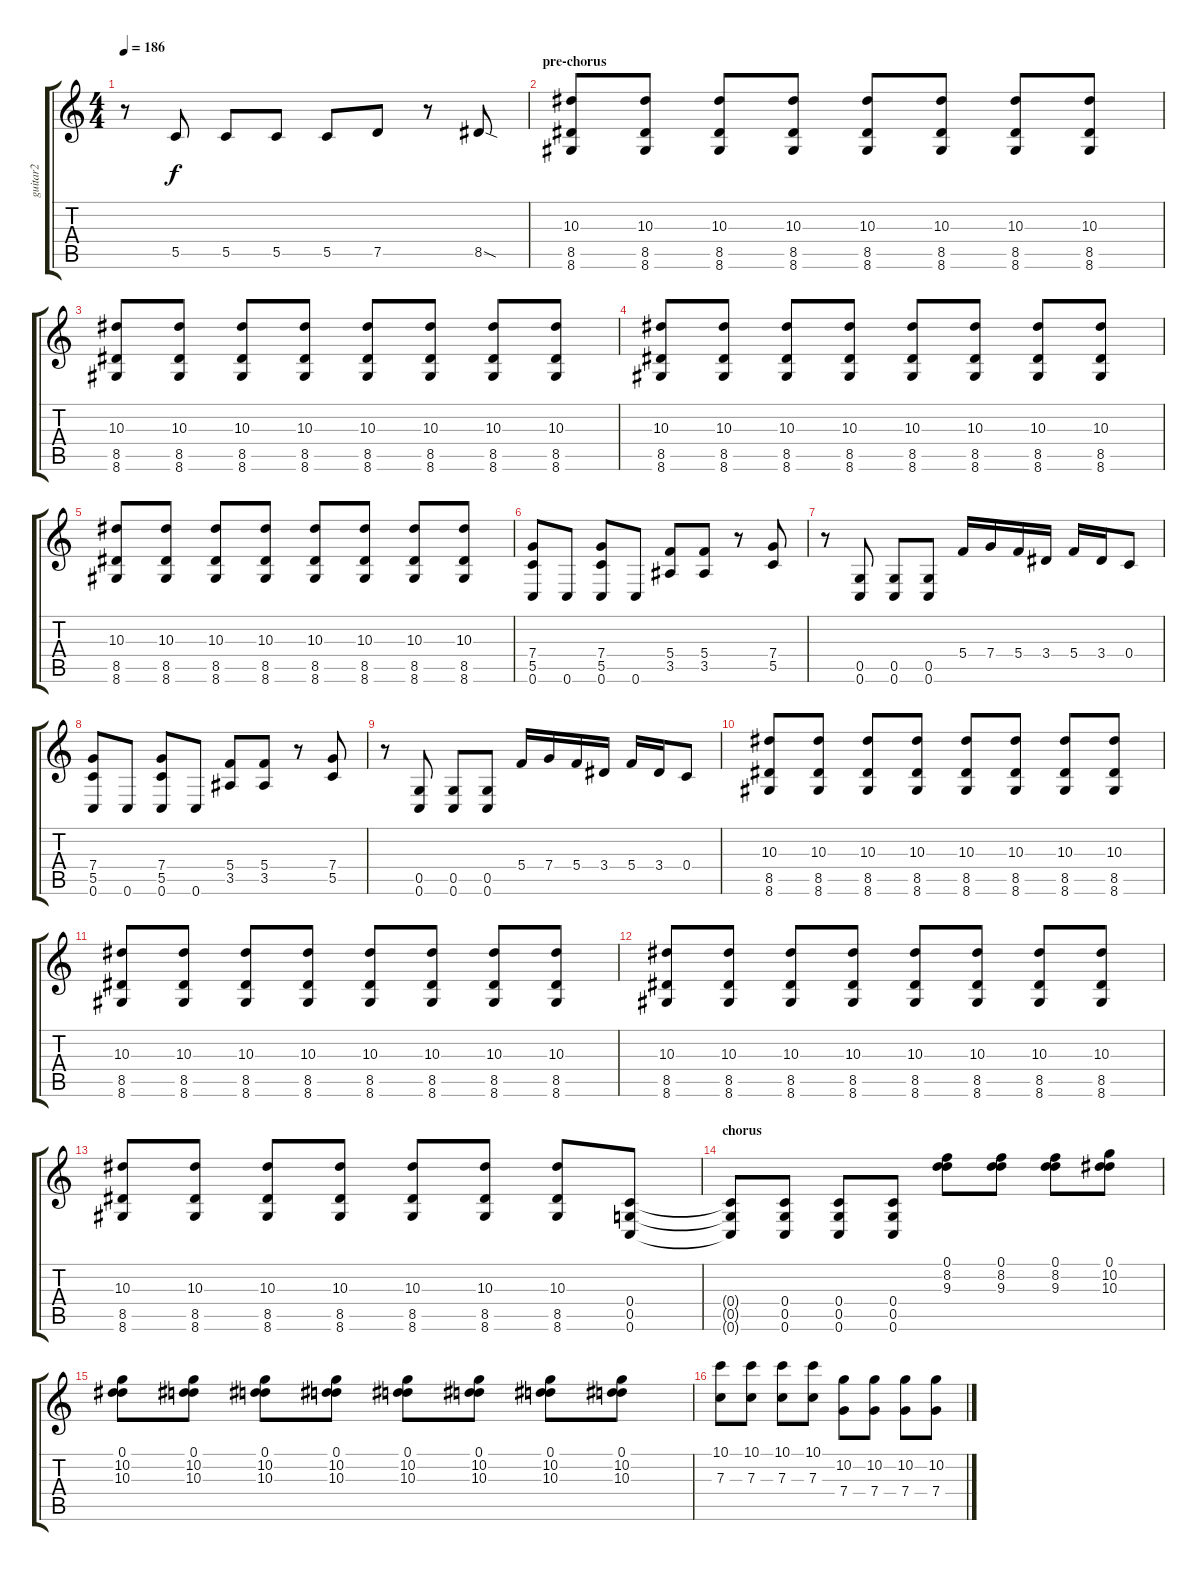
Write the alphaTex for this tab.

\track ("guitar2" "guitar2") {instrument distortionguitar}
\staff {score tabs}
\tuning (D4 A3 F3 C3 G2 C2) {hide}
\ts (4 4)
\tempo 186
\clef g2
\ks c
r.8{dy f} 5.5.8 5.5.8 5.5.8 5.5.8 7.5.8 r.8 8.5{sod}.8 |
\section ("" "pre-chorus")
(10.3 8.5 8.6).8 (10.3 8.5 8.6).8 (10.3 8.5 8.6).8 (10.3 8.5 8.6).8 (10.3 8.5 8.6).8 (10.3 8.5 8.6).8 (10.3 8.5 8.6).8 (10.3 8.5 8.6).8 |
(10.3 8.5 8.6).8 (10.3 8.5 8.6).8 (10.3 8.5 8.6).8 (10.3 8.5 8.6).8 (10.3 8.5 8.6).8 (10.3 8.5 8.6).8 (10.3 8.5 8.6).8 (10.3 8.5 8.6).8 |
(10.3 8.5 8.6).8 (10.3 8.5 8.6).8 (10.3 8.5 8.6).8 (10.3 8.5 8.6).8 (10.3 8.5 8.6).8 (10.3 8.5 8.6).8 (10.3 8.5 8.6).8 (10.3 8.5 8.6).8 |
(10.3 8.5 8.6).8 (10.3 8.5 8.6).8 (10.3 8.5 8.6).8 (10.3 8.5 8.6).8 (10.3 8.5 8.6).8 (10.3 8.5 8.6).8 (10.3 8.5 8.6).8 (10.3 8.5 8.6).8 |
(7.4 5.5 0.6).8 0.6.8 (7.4 5.5 0.6).8 0.6.8 (5.4 3.5).8 (5.4 3.5).8 r.8 (7.4 5.5).8 |
r.8 (0.5 0.6).8 (0.5 0.6).8 (0.5 0.6).8 5.4.16 7.4.16 5.4.16 3.4.16 5.4.16 3.4.16 0.4.8 |
(7.4 5.5 0.6).8 0.6.8 (7.4 5.5 0.6).8 0.6.8 (5.4 3.5).8 (5.4 3.5).8 r.8 (7.4 5.5).8 |
r.8 (0.5 0.6).8 (0.5 0.6).8 (0.5 0.6).8 5.4.16 7.4.16 5.4.16 3.4.16 5.4.16 3.4.16 0.4.8 |
(10.3 8.5 8.6).8 (10.3 8.5 8.6).8 (10.3 8.5 8.6).8 (10.3 8.5 8.6).8 (10.3 8.5 8.6).8 (10.3 8.5 8.6).8 (10.3 8.5 8.6).8 (10.3 8.5 8.6).8 |
(10.3 8.5 8.6).8 (10.3 8.5 8.6).8 (10.3 8.5 8.6).8 (10.3 8.5 8.6).8 (10.3 8.5 8.6).8 (10.3 8.5 8.6).8 (10.3 8.5 8.6).8 (10.3 8.5 8.6).8 |
(10.3 8.5 8.6).8 (10.3 8.5 8.6).8 (10.3 8.5 8.6).8 (10.3 8.5 8.6).8 (10.3 8.5 8.6).8 (10.3 8.5 8.6).8 (10.3 8.5 8.6).8 (10.3 8.5 8.6).8 |
(10.3 8.5 8.6).8 (10.3 8.5 8.6).8 (10.3 8.5 8.6).8 (10.3 8.5 8.6).8 (10.3 8.5 8.6).8 (10.3 8.5 8.6).8 (10.3 8.5 8.6).8 (0.4 0.5 0.6).8 |
\section ("" "chorus")
(0.4{t} 0.5{t} 0.6{t}).8 (0.4 0.5 0.6).8 (0.4 0.5 0.6).8 (0.4 0.5 0.6).8 (0.1 8.2 9.3).8 (0.1 8.2 9.3).8 (0.1 8.2 9.3).8 (0.1 10.2 10.3).8 |
(0.1 10.2 10.3).8 (0.1 10.2 10.3).8 (0.1 10.2 10.3).8 (0.1 10.2 10.3).8 (0.1 10.2 10.3).8 (0.1 10.2 10.3).8 (0.1 10.2 10.3).8 (0.1 10.2 10.3).8 |
(10.1 7.3).8 (10.1 7.3).8 (10.1 7.3).8 (10.1 7.3).8 (10.2 7.4).8 (10.2 7.4).8 (10.2 7.4).8 (10.2 7.4).8
